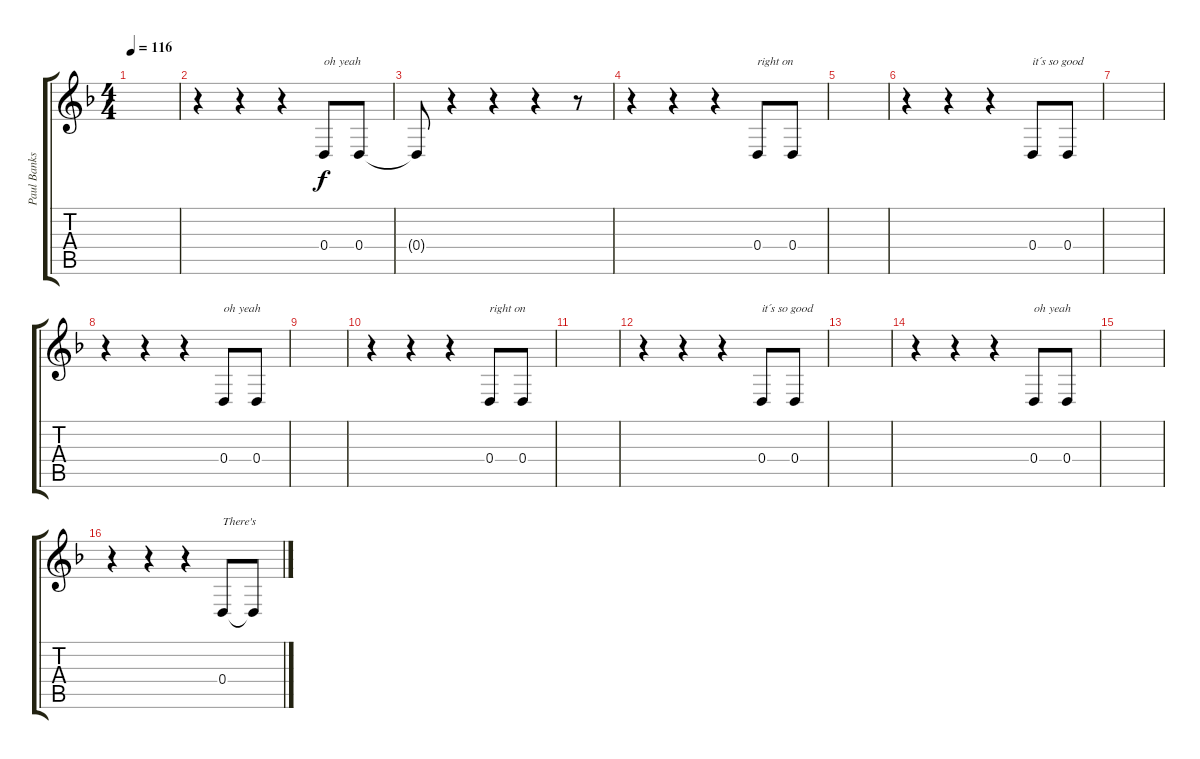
\track ("Paul Banks Vox" "Paul Banks") {instrument altosax}
\staff {score tabs}
\tuning (E4 B3 G3 D3 A2 E2) {hide}
\ts (4 4)
\tempo 116
\clef g2
\ks f
|
r.4 r.4 r.4 0.4.8{txt "oh yeah"} 0.4.8 |
0.4{t}.8 r.4 r.4 r.4 r.8 |
r.4 r.4 r.4 0.4.8{txt "right on"} 0.4.8 |
|
r.4 r.4 r.4 0.4.8{txt "it´s so good"} 0.4.8 |
|
r.4 r.4 r.4 0.4.8{txt "oh yeah"} 0.4.8 |
|
r.4 r.4 r.4 0.4.8{txt "right on"} 0.4.8 |
|
r.4 r.4 r.4 0.4.8{txt "it´s so good"} 0.4.8 |
|
r.4 r.4 r.4 0.4.8{txt "oh yeah"} 0.4.8 |
|
r.4 r.4 r.4 0.4.8{txt "There's" volume 10} 0.4{t}.8
